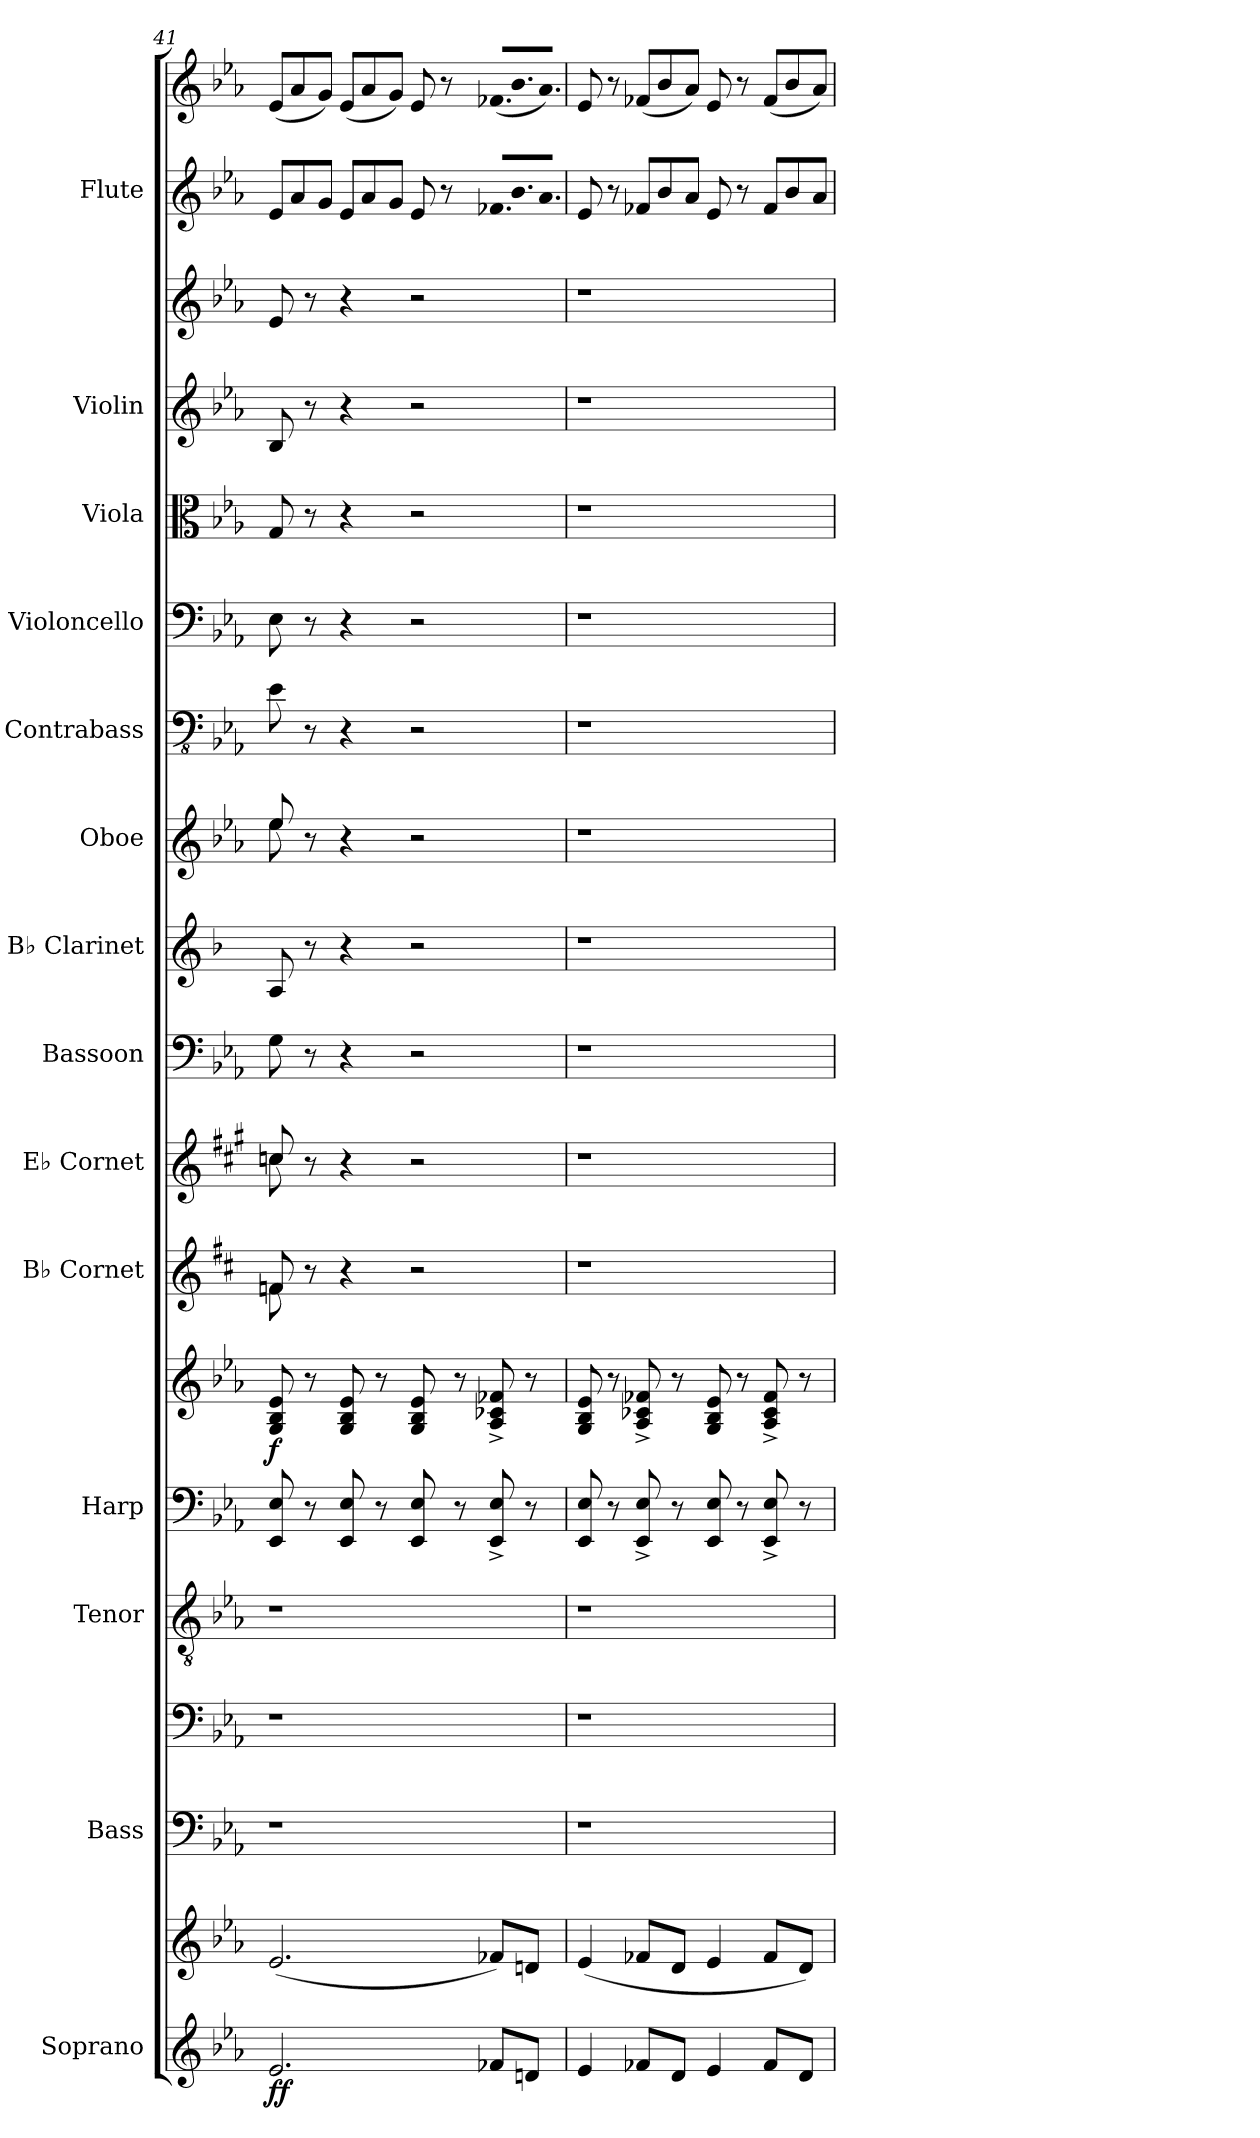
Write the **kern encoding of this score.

**kern	**kern	**dynam	**kern	**kern	**kern	**kern	**kern	**dynam	**kern	**kern	**kern	**kern	**kern	**kern	**kern	**kern	**kern	**kern	**kern	**kern
*part14	*part14	*part14	*part13	*part13	*part12	*part11	*part11	*part11	*part10	*part9	*part8	*part7	*part6	*part5	*part4	*part3	*part2	*part2	*part1	*part1
*staff19	*staff18	*staff18/19	*staff17	*staff16	*staff15	*staff14	*staff13	*staff13/14	*staff12	*staff11	*staff10	*staff9	*staff8	*staff7	*staff6	*staff5	*staff4	*staff3	*staff2	*staff1
*I"Soprano	*	*	*I"Bass	*	*I"Tenor	*I"Harp	*	*	*I"B♭ Cornet	*I"E♭ Cornet	*I"Bassoon	*I"B♭ Clarinet	*I"Oboe	*I"Contrabass	*I"Violoncello	*I"Viola	*I"Violin	*	*I"Flute	*
*I'S.	*	*	*I'B.	*	*I'T.	*I'Hrp.	*	*	*I'B♭ Cnt.	*I'E♭ Cnt.	*I'Bsn.	*I'B♭ Cl.	*I'Ob.	*I'Cb.	*I'Vc.	*I'Vla.	*I'Vln.	*	*I'Fl.	*
*clefG2	*clefG2	*	*clefF4	*clefF4	*clefGv2	*clefF4	*clefG2	*	*clefG2	*clefG2	*clefF4	*clefG2	*clefG2	*clefFv4	*clefF4	*clefC3	*clefG2	*clefG2	*clefG2	*clefG2
*	*	*	*	*	*	*	*	*	*ITrd1c2	*ITrd-2c-3	*	*ITrd1c2	*	*ITrd7c12	*	*	*	*	*	*
*k[b-e-a-]	*k[b-e-a-]	*	*k[b-e-a-]	*k[b-e-a-]	*k[b-e-a-]	*k[b-e-a-]	*k[b-e-a-]	*	*k[]	*k[]	*k[b-e-a-]	*k[b-e-a-]	*k[b-e-a-]	*k[b-e-a-]	*k[b-e-a-]	*k[b-e-a-]	*k[b-e-a-]	*k[b-e-a-]	*k[b-e-a-]	*k[b-e-a-]
=41	=41	=41	=41	=41	=41	=41	=41	=41	=41	=41	=41	=41	=41	=41	=41	=41	=41	=41	=41	=41
*	*	*	*	*	*	*	*	*	*^	*^	*	*	*^	*	*	*	*	*	*	*
*	*	*	*	*	*	*	*	*	*	*	*	*	*	*	*	*	*	*	*	*	*	*Xtuplet	*Xtuplet
!	!	!LO:DY:b=2	!	!	!	!	!	!	!	!	!	!	!	!	!	!	!	!	!	!	!	!	!
!	!	!LO:DY:n=1:b	!	!	!	!	!	!LO:DY:b	!	!	!	!	!	!	!	!	!	!	!	!	!	!	!
2.e-/	(2.e-/	f f	1r	1r	1r	8EE-/ 8E-/	8G/ 8B-/ 8e-/	f	8e-X/	8e-\	8ee-X/	8ee-X\	8G\	8G/	8ee-/	8ee-\	8EE-\	8E-\	8G/	8B-/	8e-/	12e-/L	(12e-/L
.	.	.	.	.	.	.	.	.	.	.	.	.	.	.	.	.	.	.	.	.	.	12a-/	12a-/
.	.	.	.	.	.	8r	8r	.	8r	8ryy	8r	8ryy	8r	8r	8r	8ryy	8r	8r	8r	8r	8r	.	.
.	.	.	.	.	.	.	.	.	.	.	.	.	.	.	.	.	.	.	.	.	.	12g/J	12g/J)
.	.	.	.	.	.	8EE-/ 8E-/	8G/ 8B-/ 8e-/	.	4r	4ryy	4r	4ryy	4r	4r	4r	4ryy	4r	4r	4r	4r	4r	12e-/L	(12e-/L
.	.	.	.	.	.	.	.	.	.	.	.	.	.	.	.	.	.	.	.	.	.	12a-/	12a-/
.	.	.	.	.	.	8r	8r	.	.	.	.	.	.	.	.	.	.	.	.	.	.	.	.
.	.	.	.	.	.	.	.	.	.	.	.	.	.	.	.	.	.	.	.	.	.	12g/J	12g/J)
.	.	.	.	.	.	8EE-/ 8E-/	8G/ 8B-/ 8e-/	.	2r	2ryy	2r	2ryy	2r	2r	2r	2ryy	2r	2r	2r	2r	2r	12e-/	12e-/
.	.	.	.	.	.	.	.	.	.	.	.	.	.	.	.	.	.	.	.	.	.	12r	12r
.	.	.	.	.	.	8r	8r	.	.	.	.	.	.	.	.	.	.	.	.	.	.	.	.
.	.	.	.	.	.	.	.	.	.	.	.	.	.	.	.	.	.	.	.	.	.	12ryy	12ryy
!	!	!	!	!	!	!	!	!	!	!	!	!	!	!	!	!	!	!	!	!	!	!LO:N:vis=16.	!LO:N:vis=16.
8f-X/L	8f-X/L)	.	.	.	.	8EE-/^ 8E-/^	8A-/^ 8c-X/^ 8f-X/^	.	.	.	.	.	.	.	.	.	.	.	.	.	.	12f-X/L	(12f-X/L
!	!	!	!	!	!	!	!	!	!	!	!	!	!	!	!	!	!	!	!	!	!	!LO:N:vis=16.	!LO:N:vis=16.
.	.	.	.	.	.	.	.	.	.	.	.	.	.	.	.	.	.	.	.	.	.	12b-/	12b-/
8dn/J	8dn/J	.	.	.	.	8r	8r	.	.	.	.	.	.	.	.	.	.	.	.	.	.	.	.
!	!	!	!	!	!	!	!	!	!	!	!	!	!	!	!	!	!	!	!	!	!	!LO:N:vis=16.	!LO:N:vis=16.
.	.	.	.	.	.	.	.	.	.	.	.	.	.	.	.	.	.	.	.	.	.	12a-/J	12a-/J)
*	*	*	*	*	*	*	*	*	*v	*v	*	*	*	*	*v	*v	*	*	*	*	*	*	*
*	*	*	*	*	*	*	*	*	*	*v	*v	*	*	*	*	*	*	*	*	*	*
=42	=42	=42	=42	=42	=42	=42	=42	=42	=42	=42	=42	=42	=42	=42	=42	=42	=42	=42	=42	=42
4e-/	(4e-/	.	1r	1r	1r	8EE-/ 8E-/	8G/ 8B-/ 8e-/	.	1r	1r	1r	1r	1r	1r	1r	1r	1r	1r	8e-/	8e-/
.	.	.	.	.	.	8r	8r	.	.	.	.	.	.	.	.	.	.	.	8r	8r
8f-X/L	8f-X/L	.	.	.	.	8EE-/^ 8E-/^	8A-/^ 8c-X/^ 8f-X/^	.	.	.	.	.	.	.	.	.	.	.	12f-X/L	(12f-X/L
.	.	.	.	.	.	.	.	.	.	.	.	.	.	.	.	.	.	.	12b-/	12b-/
8d/J	8d/J	.	.	.	.	8r	8r	.	.	.	.	.	.	.	.	.	.	.	.	.
.	.	.	.	.	.	.	.	.	.	.	.	.	.	.	.	.	.	.	12a-/J	12a-/J)
4e-/	4e-/	.	.	.	.	8EE-/ 8E-/	8G/ 8B-/ 8e-/	.	.	.	.	.	.	.	.	.	.	.	8e-/	8e-/
.	.	.	.	.	.	8r	8r	.	.	.	.	.	.	.	.	.	.	.	8r	8r
8f-/L	8f-/L	.	.	.	.	8EE-/^ 8E-/^	8A-/^ 8c-/^ 8f-/^	.	.	.	.	.	.	.	.	.	.	.	12f-/L	(12f-/L
.	.	.	.	.	.	.	.	.	.	.	.	.	.	.	.	.	.	.	12b-/	12b-/
8d/J	8d/J)	.	.	.	.	8r	8r	.	.	.	.	.	.	.	.	.	.	.	.	.
.	.	.	.	.	.	.	.	.	.	.	.	.	.	.	.	.	.	.	12a-/J	12a-/J)
=	=	=	=	=	=	=	=	=	=	=	=	=	=	=	=	=	=	=	=	=
*-	*-	*-	*-	*-	*-	*-	*-	*-	*-	*-	*-	*-	*-	*-	*-	*-	*-	*-	*-	*-
